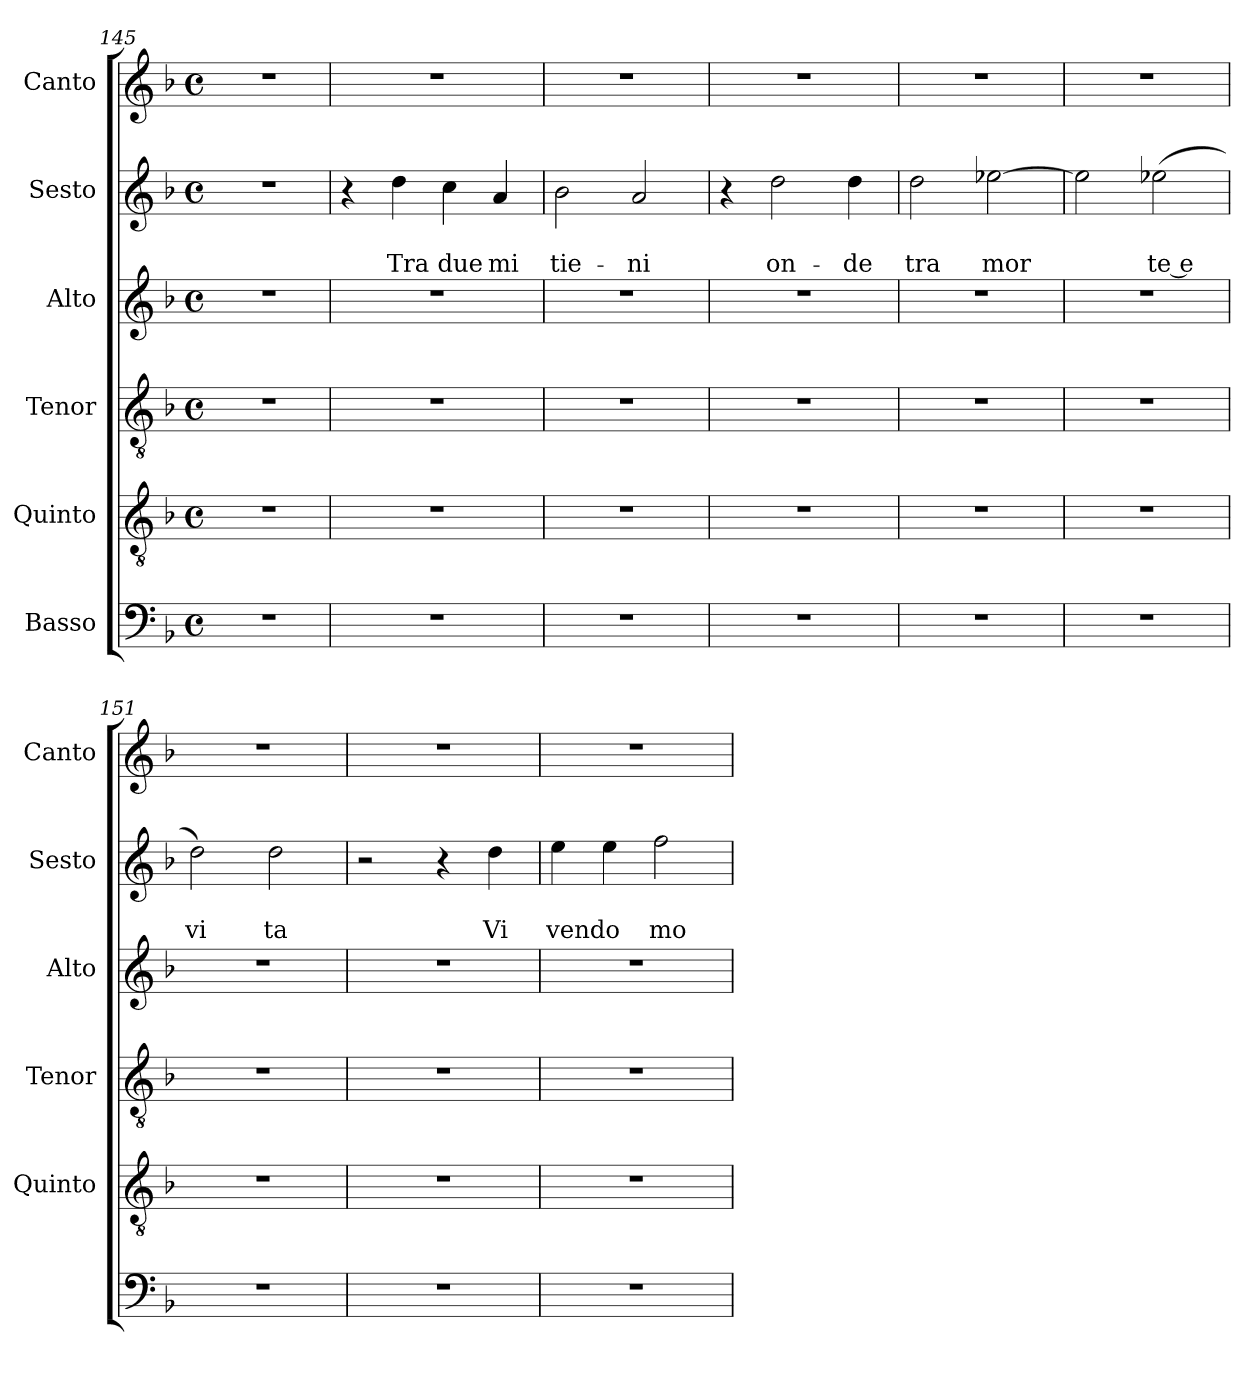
**kern	**kern	**kern	**kern	**kern	**text	**text	**kern
*part6	*part5	*part4	*part3	*part2	*part2	*part2	*part1
*staff6	*staff5	*staff4	*staff3	*staff2	*staff2	*staff2	*staff1
*I"Basso	*I"Quinto	*I"Tenor	*I"Alto	*I"Sesto	*	*	*I"Canto
*	*I'Quinto	*I'Tenor	*I'Alto	*I'Sesto	*	*	*I'Canto
*clefF4	*clefGv2	*clefGv2	*clefG2	*clefG2	*	*	*clefG2
*k[b-]	*k[b-]	*k[b-]	*k[b-]	*k[b-]	*	*	*k[b-]
*F:	*F:	*F:	*F:	*F:	*	*	*F:
*M4/4	*M4/4	*M4/4	*M4/4	*M4/4	*	*	*M4/4
*met(c)	*met(c)	*met(c)	*met(c)	*met(c)	*	*	*met(c)
=145	=145	=145	=145	=145	=145	=145	=145
1r	1r	1r	1r	1r	.	.	1r
=146	=146	=146	=146	=146	=146	=146	=146
1r	1r	1r	1r	4r	.	.	1r
!	!	!	!	!	!	!LO:LY:b	!
.	.	.	.	4dd\	.	Tra	.
!	!	!	!	!	!	!LO:LY:b	!
.	.	.	.	4cc\	.	due	.
!	!	!	!	!	!	!LO:LY:b	!
.	.	.	.	4a/	.	mi	.
=147	=147	=147	=147	=147	=147	=147	=147
!	!	!	!	!	!	!LO:LY:b	!
1r	1r	1r	1r	2b-\	.	tie-	1r
!	!	!	!	!	!	!LO:LY:b	!
.	.	.	.	2a/	.	-ni	.
=148	=148	=148	=148	=148	=148	=148	=148
1r	1r	1r	1r	4r	.	.	1r
!	!	!	!	!	!	!LO:LY:b	!
.	.	.	.	2dd\	.	on-	.
!	!	!	!	!	!	!LO:LY:b	!
.	.	.	.	4dd\	.	-de	.
!!LO:LB:g=z
=149	=149	=149	=149	=149	=149	=149	=149
!	!	!	!	!	!	!LO:LY:b	!
1r	1r	1r	1r	2dd\	.	tra	1r
!	!	!	!	!	!	!LO:LY:b	!
.	.	.	.	[>2ee-X\	.	mor	.
=150	=150	=150	=150	=150	=150	=150	=150
1r	1r	1r	1r	2ee-\]	.	.	1r
!	!	!	!	!	!	!LO:LY:b:rj	!
.	.	.	.	(<2ee-X\	.	te e	.
=151	=151	=151	=151	=151	=151	=151	=151
!	!	!	!	!	!	!LO:LY:b	!
1r	1r	1r	1r	2dd\)	.	vi	1r
!	!	!	!	!	!	!LO:LY:b	!
.	.	.	.	2dd\	.	ta	.
=152	=152	=152	=152	=152	=152	=152	=152
1r	1r	1r	1r	2r	.	.	1r
.	.	.	.	4r	.	.	.
!	!	!	!	!	!	!LO:LY:b	!
.	.	.	.	4dd\	.	Vi	.
=153	=153	=153	=153	=153	=153	=153	=153
!	!	!	!	!	!	!LO:LY:b	!
1r	1r	1r	1r	4ee\	.	vendo	1r
.	.	.	.	4ee\	.	.	.
!	!	!	!	!	!	!LO:LY:b	!
.	.	.	.	2ff\	.	mo	.
=	=	=	=	=	=	=	=
*-	*-	*-	*-	*-	*-	*-	*-
